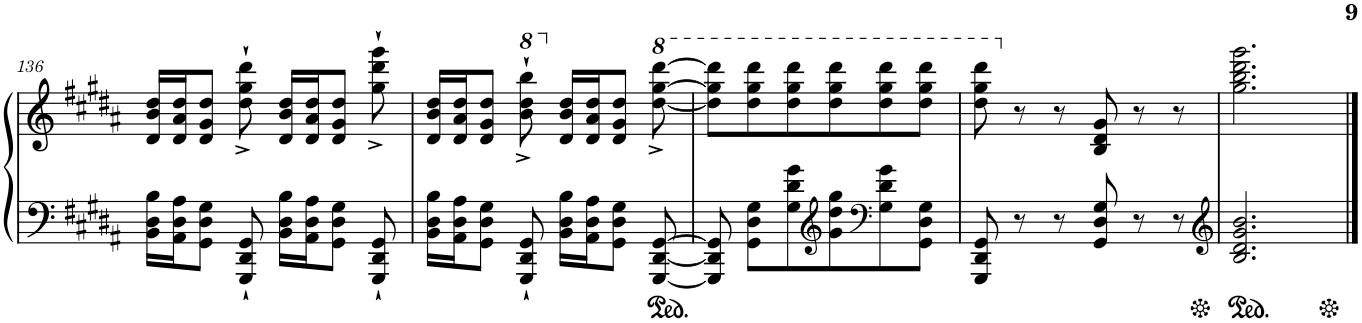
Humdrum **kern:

**kern	**kern
*part1	*part1
*staff2	*staff1
*I"Piano	*
*I'Pno.	*
!!LO:PB:g=z
*clefF4	*clefG2
*k[f#c#g#d#a#]	*k[f#c#g#d#a#]
*M6/8	*M6/8
=136	=136
16BB\ 16D#\ 16B\LL	16d#/ 16b/ 16dd#/LL
16AA#\ 16D#\ 16A#\J	16d#/ 16a#/ 16dd#/J
8GG#\ 8D#\ 8G#\J	8d#/ 8g#/ 8dd#/J
8GGG#/` 8DD#/` 8GG#/`	8dd#\`^< 8gg#\`^< 8ddd#\`^<
16BB\ 16D#\ 16B\LL	16d#/ 16b/ 16dd#/LL
16AA#\ 16D#\ 16A#\J	16d#/ 16a#/ 16dd#/J
8GG#\ 8D#\ 8G#\J	8d#/ 8g#/ 8dd#/J
8GGG#/` 8DD#/` 8GG#/`	8gg#\`^< 8ddd#\`^< 8ggg#\`^<
=137	=137
16BB\ 16D#\ 16B\LL	16d#/ 16b/ 16dd#/LL
16AA#\ 16D#\ 16A#\J	16d#/ 16a#/ 16dd#/J
8GG#\ 8D#\ 8G#\J	8d#/ 8g#/ 8dd#/J
*	*8va
8GGG#/` 8DD#/` 8GG#/`	8bb\`^< 8ddd#\`^< 8bbb\`^<
*	*X8va
16BB\ 16D#\ 16B\LL	16d#/ 16b/ 16dd#/LL
16AA#\ 16D#\ 16A#\J	16d#/ 16a#/ 16dd#/J
8GG#\ 8D#\ 8G#\J	8d#/ 8g#/ 8dd#/J
*	*8va
[8GGG#/ [8DD#/ [8GG#/	[8ddd#\^< [8ggg#\^< [8dddd#\^<
=138	=138
8GGG#/] 8DD#/] 8GG#/]	8ddd#\] 8ggg#\] 8dddd#\]L
8GG#\ 8D#\ 8G#\L	8ddd#\ 8ggg#\ 8dddd#\
8G#\ 8d#\ 8g#\	8ddd#\ 8ggg#\ 8dddd#\
*clefG2	*
8g#\ 8dd#\ 8gg#\	8ddd#\ 8ggg#\ 8dddd#\
*clefF4	*
8G#\ 8d#\ 8g#\	8ddd#\ 8ggg#\ 8dddd#\
8GG#\ 8D#\ 8G#\J	8ddd#\ 8ggg#\ 8dddd#\J
=139	=139
8GGG#/ 8DD#/ 8GG#/	8ddd#\ 8ggg#\ 8dddd#\
*	*X8va
8r	8r
8r	8r
8GG#/ 8D#/ 8G#/	8B/ 8d#/ 8g#/
8r	8r
8r	8r
=140	=140
*clefG2	*
2.B/ 2.d#/ 2.g#/ 2.b/	2.gg#\;< 2.bb\;< 2.ddd#\;< 2.ggg#\;<
==	==
*-	*-
